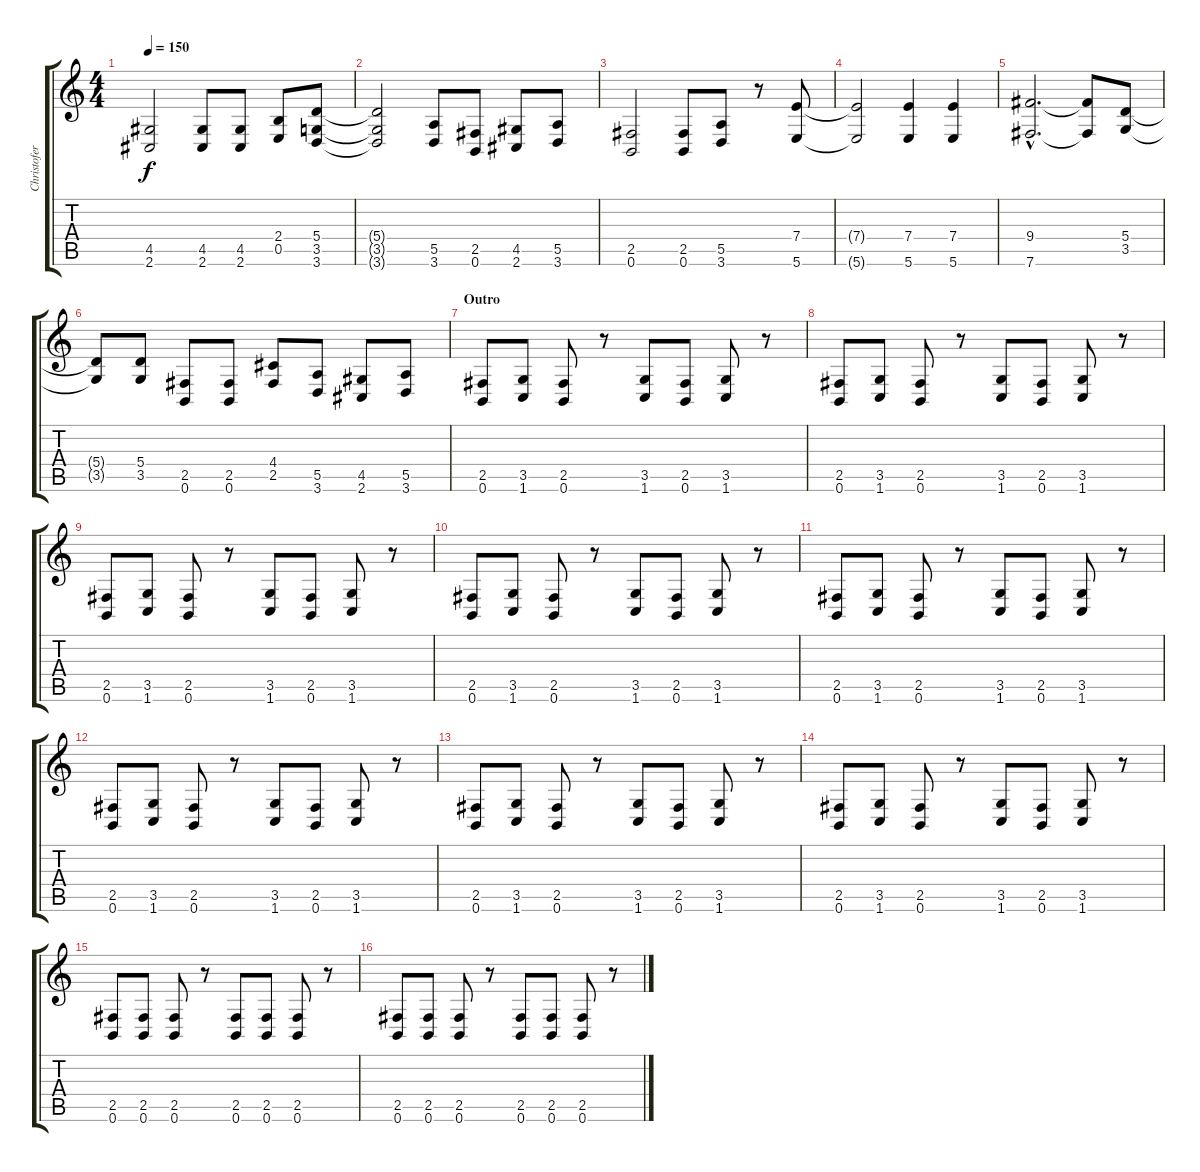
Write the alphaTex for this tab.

\track ("Christofer" "Christofer") {instrument distortionguitar}
\staff {score tabs}
\tuning (B3 Gb3 D3 A2 E2 B1) {hide}
\ts (4 4)
\tempo 150
\clef g2
\ks c
(4.5 2.6).2{dy f} (4.5 2.6).8 (4.5 2.6).8 (2.4 0.5).8 (5.4 3.5 3.6).8 |
(5.4{t} 3.5{t} 3.6{t}).2 (5.5 3.6).8 (2.5 0.6).8 (4.5 2.6).8 (5.5 3.6).8 |
(2.5 0.6).2 (2.5 0.6).8 (5.5 3.6).8 r.8 (7.4 5.6).8 |
(7.4{t} 5.6{t}).2 (7.4 5.6).4 (7.4 5.6).4 |
(9.4{hac} 7.6{hac}).2{d} (9.4{t} 7.6{t}).8 (5.4 3.5).8 |
(5.4{t} 3.5{t}).8 (5.4 3.5).8 (2.5 0.6).8 (2.5 0.6).8 (4.4 2.5).8 (5.5 3.6).8 (4.5 2.6).8 (5.5 3.6).8 |
\section ("" "Outro")
(2.5 0.6).8 (3.5 1.6).8 (2.5 0.6).8 r.8 (3.5 1.6).8 (2.5 0.6).8 (3.5 1.6).8 r.8 |
(2.5 0.6).8 (3.5 1.6).8 (2.5 0.6).8 r.8 (3.5 1.6).8 (2.5 0.6).8 (3.5 1.6).8 r.8 |
(2.5 0.6).8 (3.5 1.6).8 (2.5 0.6).8 r.8 (3.5 1.6).8 (2.5 0.6).8 (3.5 1.6).8 r.8 |
(2.5 0.6).8 (3.5 1.6).8 (2.5 0.6).8 r.8 (3.5 1.6).8 (2.5 0.6).8 (3.5 1.6).8 r.8 |
(2.5 0.6).8 (3.5 1.6).8 (2.5 0.6).8 r.8 (3.5 1.6).8 (2.5 0.6).8 (3.5 1.6).8 r.8 |
(2.5 0.6).8 (3.5 1.6).8 (2.5 0.6).8 r.8 (3.5 1.6).8 (2.5 0.6).8 (3.5 1.6).8 r.8 |
(2.5 0.6).8 (3.5 1.6).8 (2.5 0.6).8 r.8 (3.5 1.6).8 (2.5 0.6).8 (3.5 1.6).8 r.8 |
(2.5 0.6).8 (3.5 1.6).8 (2.5 0.6).8 r.8 (3.5 1.6).8 (2.5 0.6).8 (3.5 1.6).8 r.8 |
(2.5 0.6).8 (2.5 0.6).8 (2.5 0.6).8 r.8 (2.5 0.6).8 (2.5 0.6).8 (2.5 0.6).8 r.8 |
(2.5 0.6).8 (2.5 0.6).8 (2.5 0.6).8 r.8 (2.5 0.6).8 (2.5 0.6).8 (2.5 0.6).8 r.8
